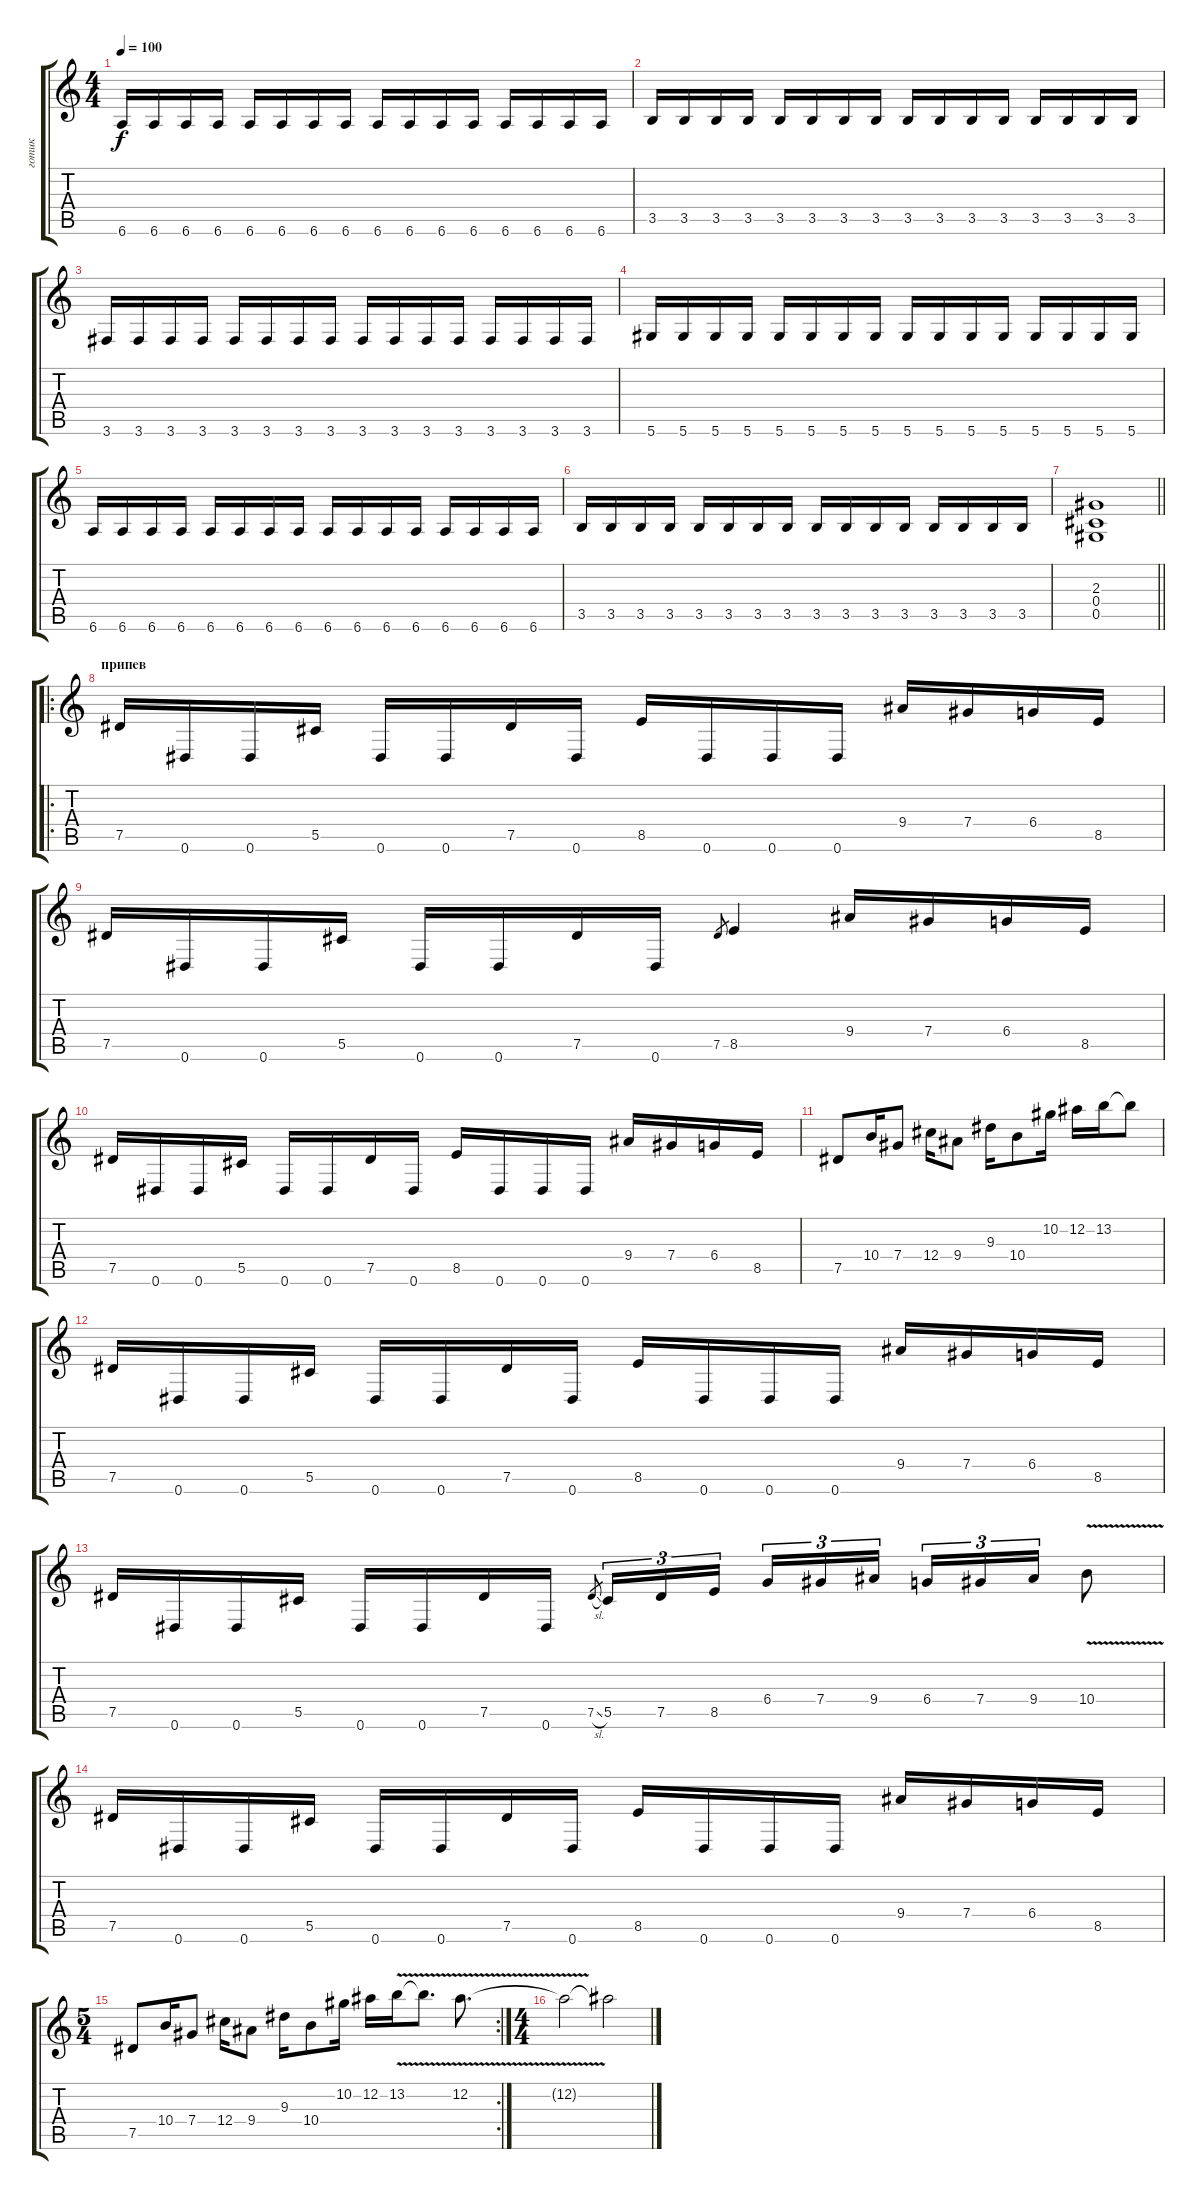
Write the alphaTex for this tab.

\track ("готик" "готик") {instrument distortionguitar}
\staff {score tabs}
\tuning (Eb4 Bb3 Gb3 Db3 Ab2 Eb2) {hide}
\ts (4 4)
\tempo 100
\clef g2
\ks c
6.6.16{dy f} 6.6.16 6.6.16 6.6.16 6.6.16 6.6.16 6.6.16 6.6.16 6.6.16 6.6.16 6.6.16 6.6.16 6.6.16 6.6.16 6.6.16 6.6.16 |
3.5.16 3.5.16 3.5.16 3.5.16 3.5.16 3.5.16 3.5.16 3.5.16 3.5.16 3.5.16 3.5.16 3.5.16 3.5.16 3.5.16 3.5.16 3.5.16 |
3.6.16 3.6.16 3.6.16 3.6.16 3.6.16 3.6.16 3.6.16 3.6.16 3.6.16 3.6.16 3.6.16 3.6.16 3.6.16 3.6.16 3.6.16 3.6.16 |
5.6.16 5.6.16 5.6.16 5.6.16 5.6.16 5.6.16 5.6.16 5.6.16 5.6.16 5.6.16 5.6.16 5.6.16 5.6.16 5.6.16 5.6.16 5.6.16 |
6.6.16 6.6.16 6.6.16 6.6.16 6.6.16 6.6.16 6.6.16 6.6.16 6.6.16 6.6.16 6.6.16 6.6.16 6.6.16 6.6.16 6.6.16 6.6.16 |
3.5.16 3.5.16 3.5.16 3.5.16 3.5.16 3.5.16 3.5.16 3.5.16 3.5.16 3.5.16 3.5.16 3.5.16 3.5.16 3.5.16 3.5.16 3.5.16 |
\barLineRight lightlight
(2.3 0.4 0.5).1 |
\ro
\section ("" "припев")
7.5.16 0.6.16 0.6.16 5.5.16 0.6.16 0.6.16 7.5.16 0.6.16 8.5.16 0.6.16 0.6.16 0.6.16 9.4.16 7.4.16 6.4.16 8.5.16 |
7.5.16 0.6.16 0.6.16 5.5.16 0.6.16 0.6.16 7.5.16 0.6.16 7.5.8{gr} 8.5.4 9.4.16 7.4.16 6.4.16 8.5.16 |
7.5.16 0.6.16 0.6.16 5.5.16 0.6.16 0.6.16 7.5.16 0.6.16 8.5.16 0.6.16 0.6.16 0.6.16 9.4.16 7.4.16 6.4.16 8.5.16 |
7.5.8 10.4.16 7.4.8 12.4.16 9.4.8 9.3.16 10.4.8 10.2.16 12.2.16 13.2.16 13.2{t}.8 |
7.5.16 0.6.16 0.6.16 5.5.16 0.6.16 0.6.16 7.5.16 0.6.16 8.5.16 0.6.16 0.6.16 0.6.16 9.4.16 7.4.16 6.4.16 8.5.16 |
7.5.16 0.6.16 0.6.16 5.5.16 0.6.16 0.6.16 7.5.16 0.6.16 7.5{sl}.8{gr} 5.5.16{tu (3 2)} 7.5.16{tu (3 2)} 8.5.16{tu (3 2) beam splitsecondary} 6.4.16{tu (3 2)} 7.4.16{tu (3 2)} 9.4.16{tu (3 2)} 6.4.16{tu (3 2)} 7.4.16{tu (3 2)} 9.4.16{tu (3 2)} 10.4{v}.8 |
7.5.16 0.6.16 0.6.16 5.5.16 0.6.16 0.6.16 7.5.16 0.6.16 8.5.16 0.6.16 0.6.16 0.6.16 9.4.16 7.4.16 6.4.16 8.5.16 |
\rc 2
\ts (5 4)
7.5.8 10.4.16 7.4.8 12.4.16 9.4.8 9.3.16 10.4.8 10.2.16 12.2.16 13.2{v}.16 13.2{t}.8{d} 12.2{v}.8{d} |
\ts (4 4)
12.2{t}.2 12.2{t}.2
